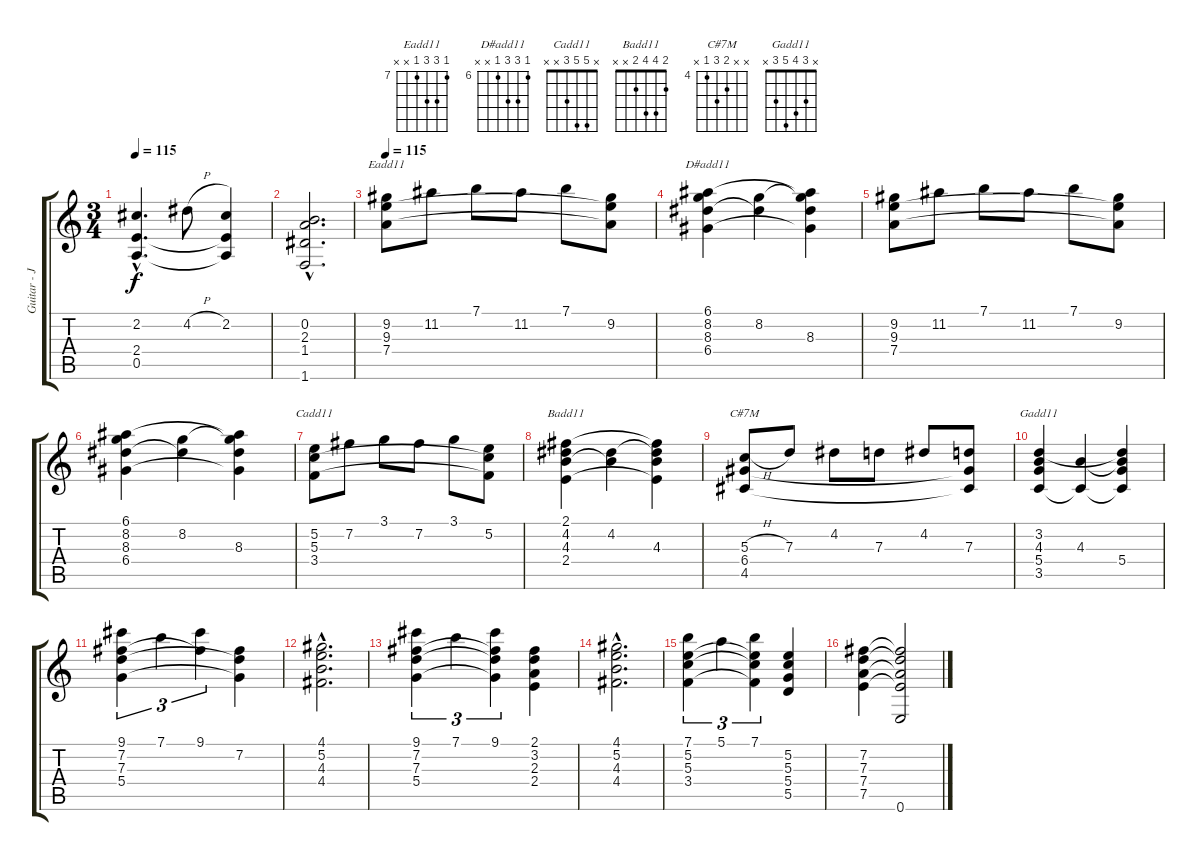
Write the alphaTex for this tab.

\track ("Guitar - Joe Pass" "Guitar - J") {instrument electricguitarjazz}
\staff {score tabs}
\tuning (E4 B3 G3 D3 A2 E2) {hide}
\chord ("Eadd11" 7 9 9 7 x x) {firstfret 7}
\chord ("D#add11" 6 8 8 6 x x) {firstfret 6}
\chord ("Cadd11" x 5 5 3 x x)
\chord ("Badd11" 2 4 4 2 x x)
\chord ("C#7M" x x 5 6 4 x) {firstfret 4}
\chord ("Gadd11" x 3 4 5 3 x)
\ts (3 4)
\tempo 115
\clef g2
\ks c
(2.2{hac} 2.4{hac} 0.5{hac}).4{d dy f} 4.2{h}.8 (2.2 2.4{t} 0.5{t}).4 |
(0.2{hac} 2.3{hac} 1.4{hac} 1.6{hac}).2{d} |
\tempo 115
(9.2 9.3 7.4).8{ch "Eadd11"} 11.2.8 7.1.8 11.2.8 7.1.8 (9.2 9.3{t} 7.4{t}).8 |
(6.1 8.2 8.3 6.4).4{ch "D#add11"} (8.2 8.3{t}).4 (6.1{t} 8.2{t} 8.3 6.4{t}).4 |
(9.2 9.3 7.4).8 11.2.8 7.1.8 11.2.8 7.1.8 (9.2 9.3{t} 7.4{t}).8 |
(6.1 8.2 8.3 6.4).4 (8.2 8.3{t}).4 (6.1{t} 8.2{t} 8.3 6.4{t}).4 |
(5.2 5.3 3.4).8{ch "Cadd11"} 7.2.8 3.1.8 7.2.8 3.1.8 (5.2 5.3{t} 3.4{t}).8 |
(2.1 4.2 4.3 2.4).4{ch "Badd11"} (4.2 4.3{t}).4 (2.1{t} 4.2{t} 4.3 2.4{t}).4 |
(5.3{h} 6.4 4.5).8{ch "C#7M"} 7.3.8 4.2.8 7.3.8 4.2.8 (7.3 6.4{t} 4.5{t}).8 |
(3.2 4.3 5.4 3.5).4{ch "Gadd11"} (4.3 3.5{t}).4 (3.2{t} 4.3{t} 5.4 3.5{t}).4 |
(9.1 7.2 7.3 5.4).4{tu (3 2)} 7.1.4{tu (3 2)} (9.1 7.2{t}).4{tu (3 2)} (7.2 7.3{t} 5.4{t}).4 |
(4.1{hac} 5.2{hac} 4.3{hac} 4.4{hac}).2{d} |
(9.1 7.2 7.3 5.4).4{tu (3 2)} 7.1.4{tu (3 2)} (9.1 7.2{t} 7.3{t} 5.4{t}).4{tu (3 2)} (2.1 3.2 2.3 2.4).4 |
(4.1{hac} 5.2{hac} 4.3{hac} 4.4{hac}).2{d} |
(7.1 5.2 5.3 3.4).4{tu (3 2)} 5.1.4{tu (3 2)} (7.1 5.2{t} 5.3{t} 3.4{t}).4{tu (3 2)} (5.2 5.3 5.4 5.5).4 |
(7.2 7.3 7.4 7.5).4 (7.2{t} 7.3{t} 7.4{t} 7.5{t} 0.6).2
